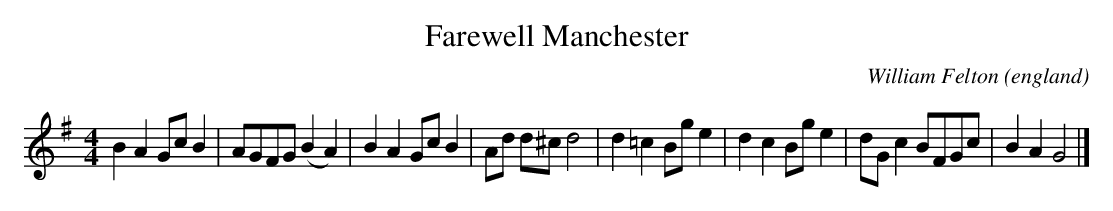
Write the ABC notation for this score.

X:1
T:Farewell Manchester
O:england
C:William Felton
M:4/4
K:G
B2A2 GcB2| AGFG (B2A2)| B2A2 GcB2| Ad d^c d4|\
d2=c2 Bge2| d2c2 Bge2| dGc2 BFGc| B2A2 G4|]
